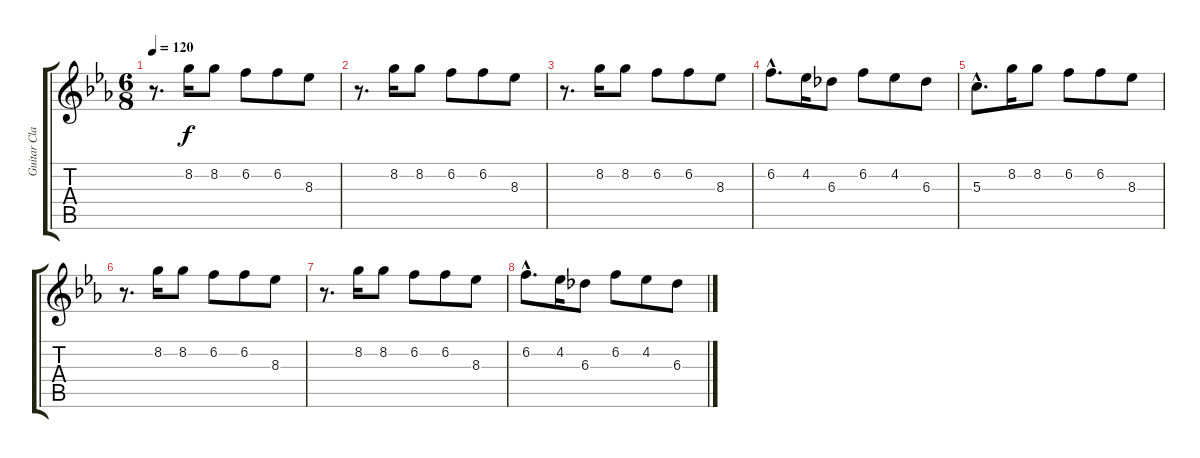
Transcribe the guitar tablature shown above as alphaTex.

\track ("Guitar Classic" "Guitar Cla") {instrument acousticguitarnylon}
\staff {score tabs}
\tuning (E4 B3 G3 D3 A2 E2) {hide}
\ts (6 8)
\tempo 120
\clef g2
\ks eb
r.8{d dy f instrument acousticguitarnylon} 8.2.16 8.2.8 6.2.8 6.2.8 8.3.8 |
r.8{d} 8.2.16 8.2.8 6.2.8 6.2.8 8.3.8 |
r.8{d} 8.2.16 8.2.8 6.2.8 6.2.8 8.3.8 |
6.2{hac}.8{d} 4.2.16 6.3.8 6.2.8 4.2.8 6.3.8 |
5.3{hac}.8{d} 8.2.16 8.2.8 6.2.8 6.2.8 8.3.8 |
r.8{d} 8.2.16 8.2.8 6.2.8 6.2.8 8.3.8 |
r.8{d} 8.2.16 8.2.8 6.2.8 6.2.8 8.3.8 |
6.2{hac}.8{d} 4.2.16 6.3.8 6.2.8 4.2.8 6.3.8
